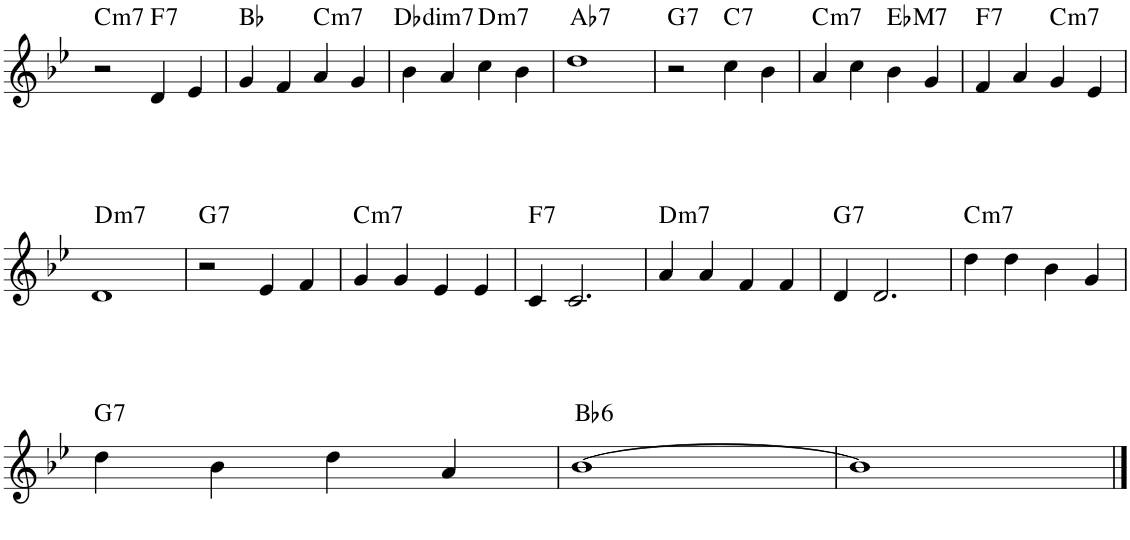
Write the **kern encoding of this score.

**kern	**harte
*part1	*part1
*staff1	*
*I"Piano	*
*I'Pno.	*
!!LO:PB:g=z
*clefG2	*
*k[b-e-]	*
*M4/4	*
=62	=62
!	!LO:H:kt=m7
2r	C:min7
!	!LO:H:kt=7
4d/	F:7
4e-/	.
=63	=63
4g/	Bb:maj
4f/	.
!	!LO:H:kt=m7
4a/	C:min7
4g/	.
=64	=64
!	!LO:H:kt=dim7
4b-\	Db:dim7
4a/	.
!	!LO:H:kt=m7
4cc\	D:min7
4b-\	.
=65	=65
!	!LO:H:kt=7
1dd	Ab:7
=66	=66
!	!LO:H:kt=7
2r	G:7
!	!LO:H:kt=7
4cc\	C:7
4b-\	.
=67	=67
!	!LO:H:kt=m7
4a/	C:min7
4cc\	.
!	!LO:H:kt=M7
4b-\	Eb:maj7
4g/	.
=68	=68
!	!LO:H:kt=7
4f/	F:7
4a/	.
!	!LO:H:kt=m7
4g/	C:min7
4e-/	.
!!LO:LB:g=z
=69	=69
!	!LO:H:kt=m7
1d	D:min7
=70	=70
!	!LO:H:kt=7
2r	G:7
4e-/	.
4f/	.
=71	=71
!	!LO:H:kt=m7
4g/	C:min7
4g/	.
4e-/	.
4e-/	.
=72	=72
!	!LO:H:kt=7
4c/	F:7
2.c/	.
=73	=73
!	!LO:H:kt=m7
4a/	D:min7
4a/	.
4f/	.
4f/	.
=74	=74
!	!LO:H:kt=7
4d/	G:7
2.d/	.
=75	=75
!	!LO:H:kt=m7
4dd\	C:min7
4dd\	.
4b-\	.
4g/	.
!!LO:LB:g=z
=76	=76
!	!LO:H:kt=7
4dd\	G:7
4b-\	.
4dd\	.
4a/	.
=77	=77
!	!LO:H:kt=6
[1b-	Bb:maj6
=78	=78
1b-]	.
==	==
*-	*-
